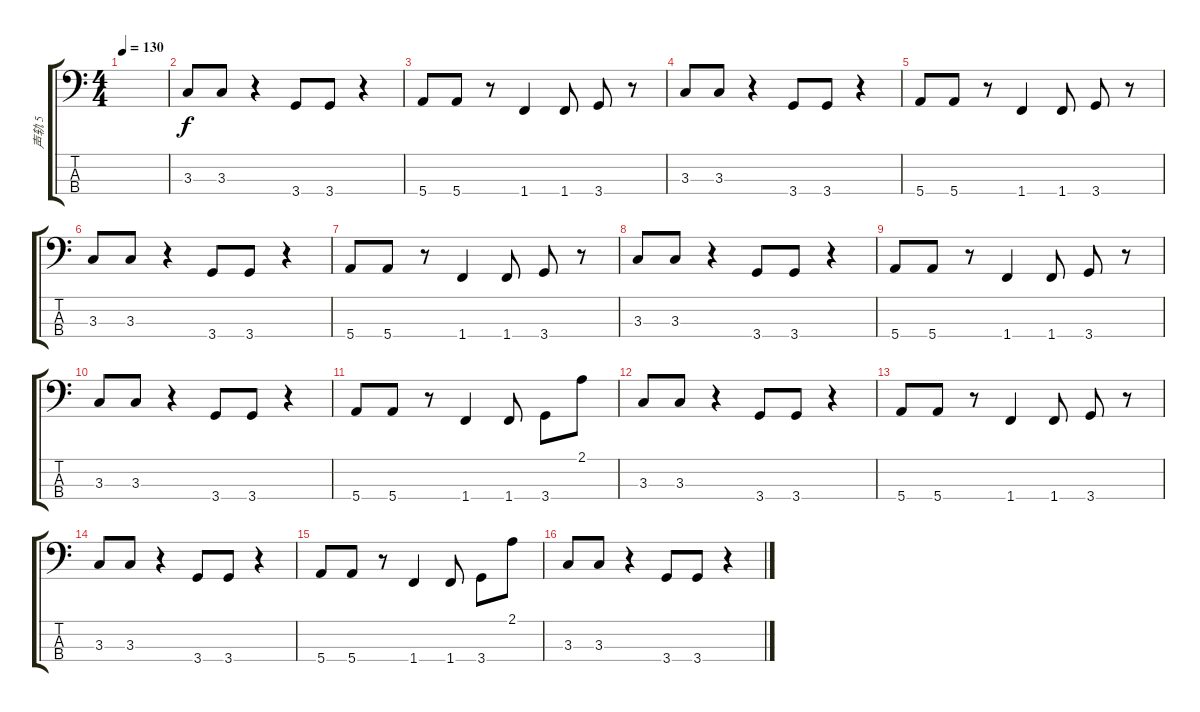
\track ("声轨 5" "声轨 5") {instrument slapbass1}
\staff {score tabs}
\tuning (G2 D2 A1 E1) {hide}
\ts (4 4)
\tempo 130
\clef f4
\ks c
|
3.3.8 3.3.8 r.4 3.4.8 3.4.8 r.4 |
5.4.8 5.4.8 r.8 1.4.4 1.4.8 3.4.8 r.8 |
3.3.8 3.3.8 r.4 3.4.8 3.4.8 r.4 |
5.4.8 5.4.8 r.8 1.4.4 1.4.8 3.4.8 r.8 |
3.3.8 3.3.8 r.4 3.4.8 3.4.8 r.4 |
5.4.8 5.4.8 r.8 1.4.4 1.4.8 3.4.8 r.8 |
3.3.8 3.3.8 r.4 3.4.8 3.4.8 r.4 |
5.4.8 5.4.8 r.8 1.4.4 1.4.8 3.4.8 r.8 |
3.3.8 3.3.8 r.4 3.4.8 3.4.8 r.4 |
5.4.8 5.4.8 r.8 1.4.4 1.4.8 3.4.8 2.1.8 |
3.3.8 3.3.8 r.4 3.4.8 3.4.8 r.4 |
5.4.8 5.4.8 r.8 1.4.4 1.4.8 3.4.8 r.8 |
3.3.8 3.3.8 r.4 3.4.8 3.4.8 r.4 |
5.4.8 5.4.8 r.8 1.4.4 1.4.8 3.4.8 2.1.8 |
3.3.8 3.3.8 r.4 3.4.8 3.4.8 r.4
